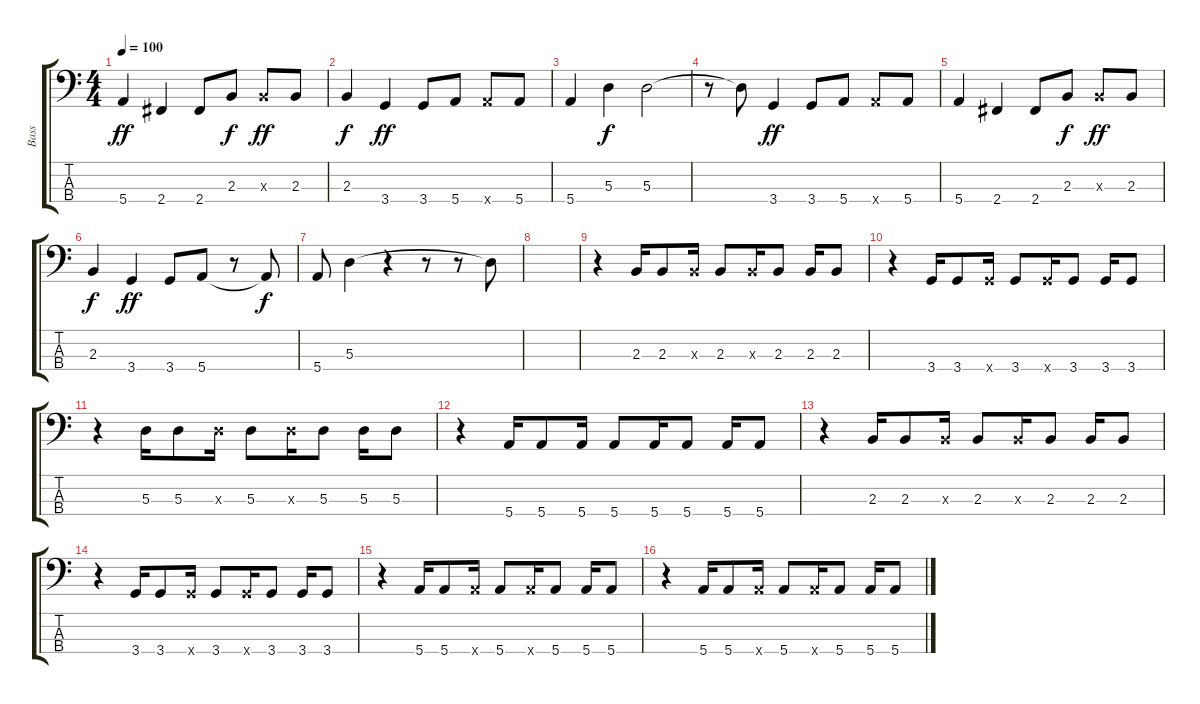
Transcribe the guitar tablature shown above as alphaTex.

\track ("Bass" "Bass") {instrument electricbassfinger}
\staff {score tabs}
\tuning (G2 D2 A1 E1) {hide}
\ts (4 4)
\tempo 100
\clef f4
\ks c
5.4.4{dy ff} 2.4.4 2.4.8 2.3.8{dy f} 2.3{x}.8{dy ff} 2.3.8 |
2.3.4{dy f} 3.4.4{dy ff} 3.4.8 5.4.8 5.4{x}.8 5.4.8 |
5.4.4 5.3.4{dy f} 5.3.2 |
r.8 5.3{t}.8 3.4.4{dy ff} 3.4.8 5.4.8 5.4{x}.8 5.4.8 |
5.4.4 2.4.4 2.4.8 2.3.8{dy f} 2.3{x}.8{dy ff} 2.3.8 |
2.3.4{dy f} 3.4.4{dy ff} 3.4.8 5.4.8 r.8 5.4{t}.8{dy f} |
5.4.8 5.3.4 r.4 r.8 r.8 5.3{t}.8 |
|
r.4 2.3.16 2.3.8 2.3{x}.16 2.3.8 2.3{x}.16 2.3.8 2.3.16 2.3.8 |
r.4 3.4.16 3.4.8 3.4{x}.16 3.4.8 3.4{x}.16 3.4.8 3.4.16 3.4.8 |
r.4 5.3.16 5.3.8 5.3{x}.16 5.3.8 5.3{x}.16 5.3.8 5.3.16 5.3.8 |
r.4 5.4.16 5.4.8 5.4.16 5.4.8 5.4.16 5.4.8 5.4.16 5.4.8 |
r.4 2.3.16 2.3.8 2.3{x}.16 2.3.8 2.3{x}.16 2.3.8 2.3.16 2.3.8 |
r.4 3.4.16 3.4.8 3.4{x}.16 3.4.8 3.4{x}.16 3.4.8 3.4.16 3.4.8 |
r.4 5.4.16 5.4.8 5.4{x}.16 5.4.8 5.4{x}.16 5.4.8 5.4.16 5.4.8 |
r.4 5.4.16 5.4.8 5.4{x}.16 5.4.8 5.4{x}.16 5.4.8 5.4.16 5.4.8
